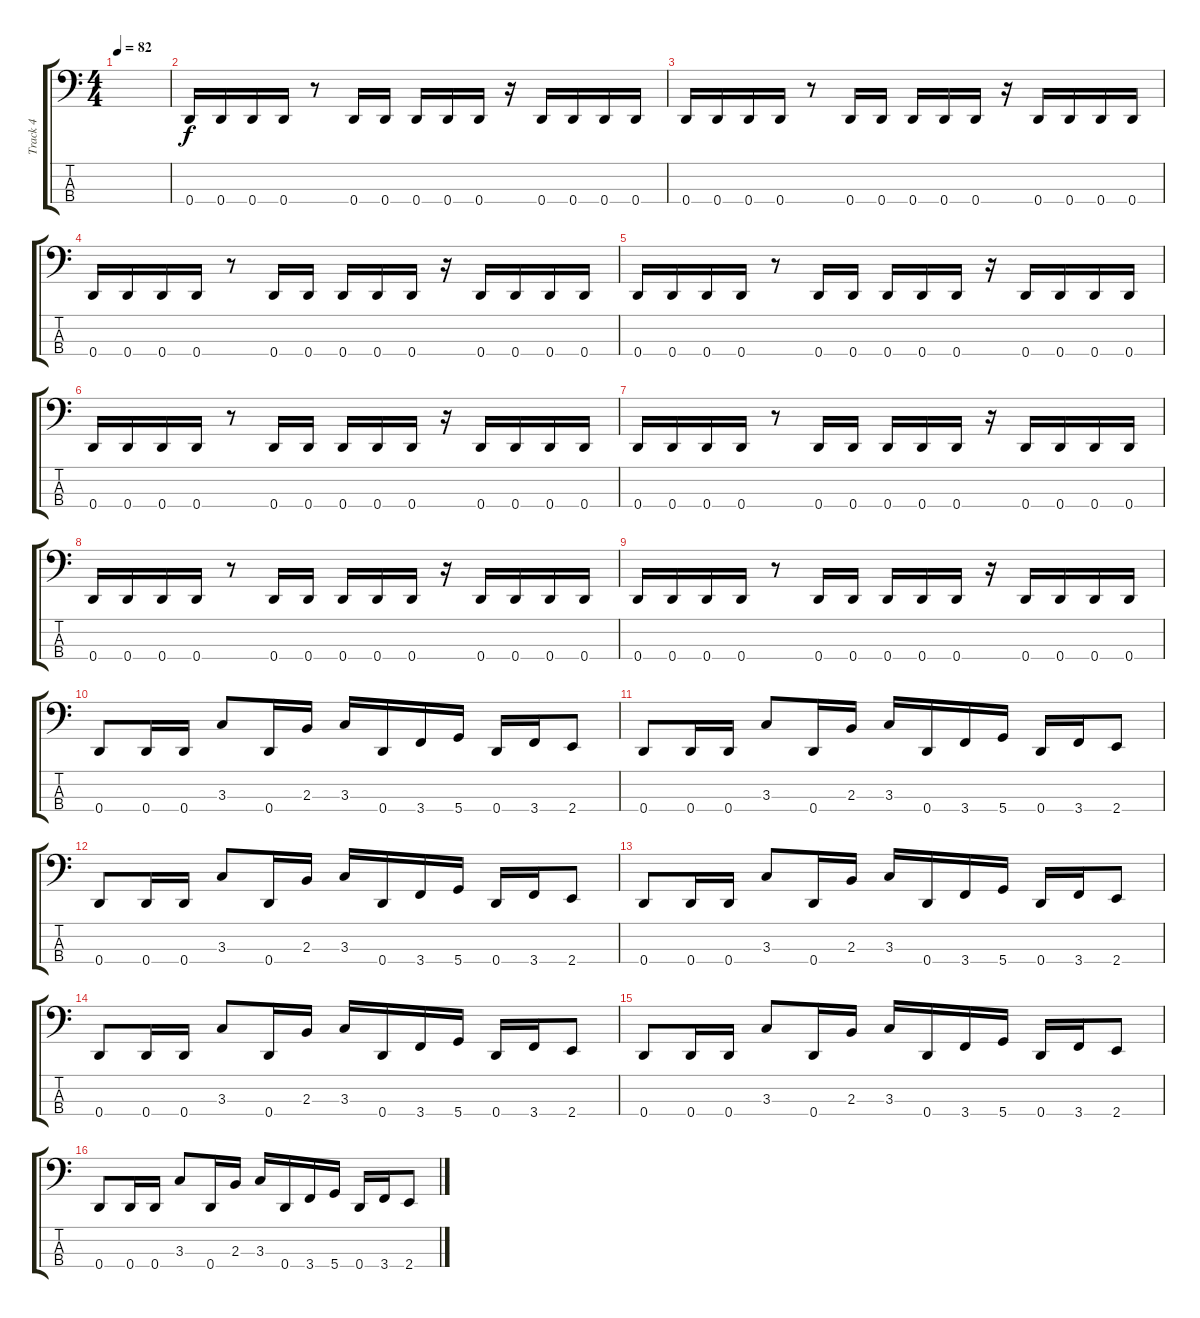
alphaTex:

\track ("Track 4" "Track 4") {instrument slapbass1}
\staff {score tabs}
\tuning (G2 D2 A1 D1) {hide}
\ts (4 4)
\tempo 82
\clef f4
\ks c
|
0.4.16 0.4.16 0.4.16 0.4.16 r.8 0.4.16 0.4.16 0.4.16 0.4.16 0.4.16 r.16 0.4.16 0.4.16 0.4.16 0.4.16 |
0.4.16 0.4.16 0.4.16 0.4.16 r.8 0.4.16 0.4.16 0.4.16 0.4.16 0.4.16 r.16 0.4.16 0.4.16 0.4.16 0.4.16 |
0.4.16 0.4.16 0.4.16 0.4.16 r.8 0.4.16 0.4.16 0.4.16 0.4.16 0.4.16 r.16 0.4.16 0.4.16 0.4.16 0.4.16 |
0.4.16 0.4.16 0.4.16 0.4.16 r.8 0.4.16 0.4.16 0.4.16 0.4.16 0.4.16 r.16 0.4.16 0.4.16 0.4.16 0.4.16 |
0.4.16 0.4.16 0.4.16 0.4.16 r.8 0.4.16 0.4.16 0.4.16 0.4.16 0.4.16 r.16 0.4.16 0.4.16 0.4.16 0.4.16 |
0.4.16 0.4.16 0.4.16 0.4.16 r.8 0.4.16 0.4.16 0.4.16 0.4.16 0.4.16 r.16 0.4.16 0.4.16 0.4.16 0.4.16 |
0.4.16 0.4.16 0.4.16 0.4.16 r.8 0.4.16 0.4.16 0.4.16 0.4.16 0.4.16 r.16 0.4.16 0.4.16 0.4.16 0.4.16 |
0.4.16 0.4.16 0.4.16 0.4.16 r.8 0.4.16 0.4.16 0.4.16 0.4.16 0.4.16 r.16 0.4.16 0.4.16 0.4.16 0.4.16 |
0.4.8 0.4.16 0.4.16 3.3.8 0.4.16 2.3.16 3.3.16 0.4.16 3.4.16 5.4.16 0.4.16 3.4.16 2.4.8 |
0.4.8 0.4.16 0.4.16 3.3.8 0.4.16 2.3.16 3.3.16 0.4.16 3.4.16 5.4.16 0.4.16 3.4.16 2.4.8 |
0.4.8 0.4.16 0.4.16 3.3.8 0.4.16 2.3.16 3.3.16 0.4.16 3.4.16 5.4.16 0.4.16 3.4.16 2.4.8 |
0.4.8 0.4.16 0.4.16 3.3.8 0.4.16 2.3.16 3.3.16 0.4.16 3.4.16 5.4.16 0.4.16 3.4.16 2.4.8 |
0.4.8 0.4.16 0.4.16 3.3.8 0.4.16 2.3.16 3.3.16 0.4.16 3.4.16 5.4.16 0.4.16 3.4.16 2.4.8 |
0.4.8 0.4.16 0.4.16 3.3.8 0.4.16 2.3.16 3.3.16 0.4.16 3.4.16 5.4.16 0.4.16 3.4.16 2.4.8 |
0.4.8 0.4.16 0.4.16 3.3.8 0.4.16 2.3.16 3.3.16 0.4.16 3.4.16 5.4.16 0.4.16 3.4.16 2.4.8
